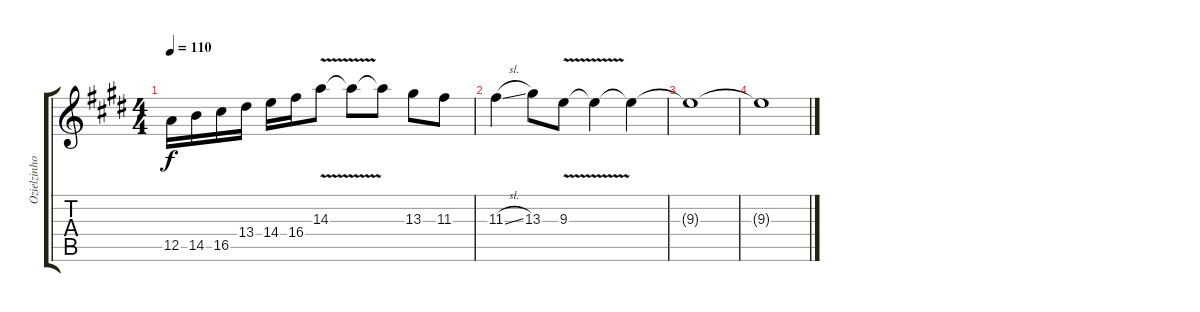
\track ("Ozielzinho" "Ozielzinho") {instrument overdrivenguitar}
\staff {score tabs}
\tuning (E4 B3 G3 D3 A2 E2) {hide}
\ts (4 4)
\section ("" "")
\tempo 110
\clef g2
\ks e
12.5.16{dy f} 14.5.16 16.5.16 13.4.16{txt ""} 14.4.16 16.4.16 14.3{v}.8 14.3{t}.8 14.3{t}.8 13.3.8 11.3.8 |
11.3{sl}.4 13.3.8 9.3{v}.8 9.3{t}.4 9.3{t}.4 |
9.3{t}.1{volume 0} |
9.3{t}.1
